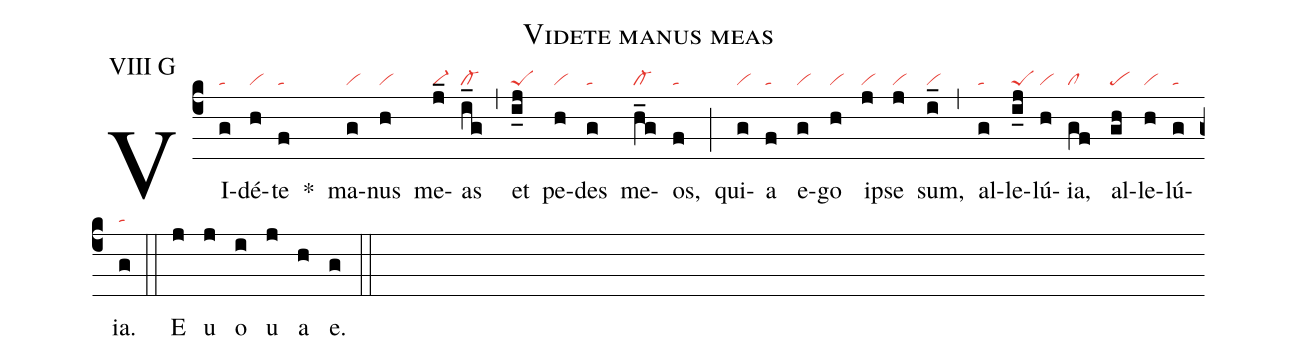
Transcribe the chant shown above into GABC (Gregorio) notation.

name: Videte manus meas;
mode: VIII G;
nabc-lines: 1;
%%
(c4)VI(g|ta)dé(h|vi)te(f|ta) *() ma(g|vi)nus(h|vi) me(j_|vi-)as(i_g|cl-) (,) et(i_j|peS) pe(h|vi)des(g|ta) me(h_g|cl-)os,(f|ta) (;)
qui(g|vi)a(f|ta) e(g|vi)go(h|vi) ip(j|vi)se(j|vi) sum,(i_|vi) (,) al(g|ta)le(i_j|peS)lú(h|vi)ia,(gf|cl) al(gh|pe)le(h|vi)lú(g|ta)ia.(g|ta)  (::)
E(j) u(j) o(i) u(j) a(h) e.(g) (::)
